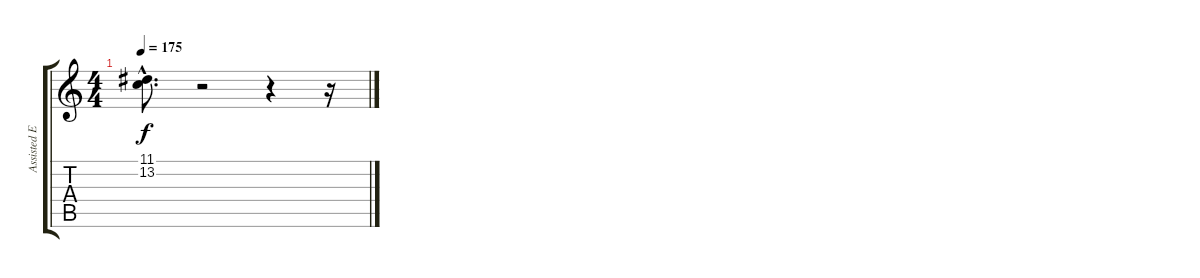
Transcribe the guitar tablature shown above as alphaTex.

\track ("Assisted Ensemble" "Assisted E") {instrument stringensemble1}
\staff {score tabs}
\tuning (E4 B3 G3 D3 A2 E2) {hide}
\ts (4 4)
\tempo 175
\clef g2
\ks c
(11.1{hac t} 13.2{hac t}).8{d dy f} r.2 r.4 r.16
